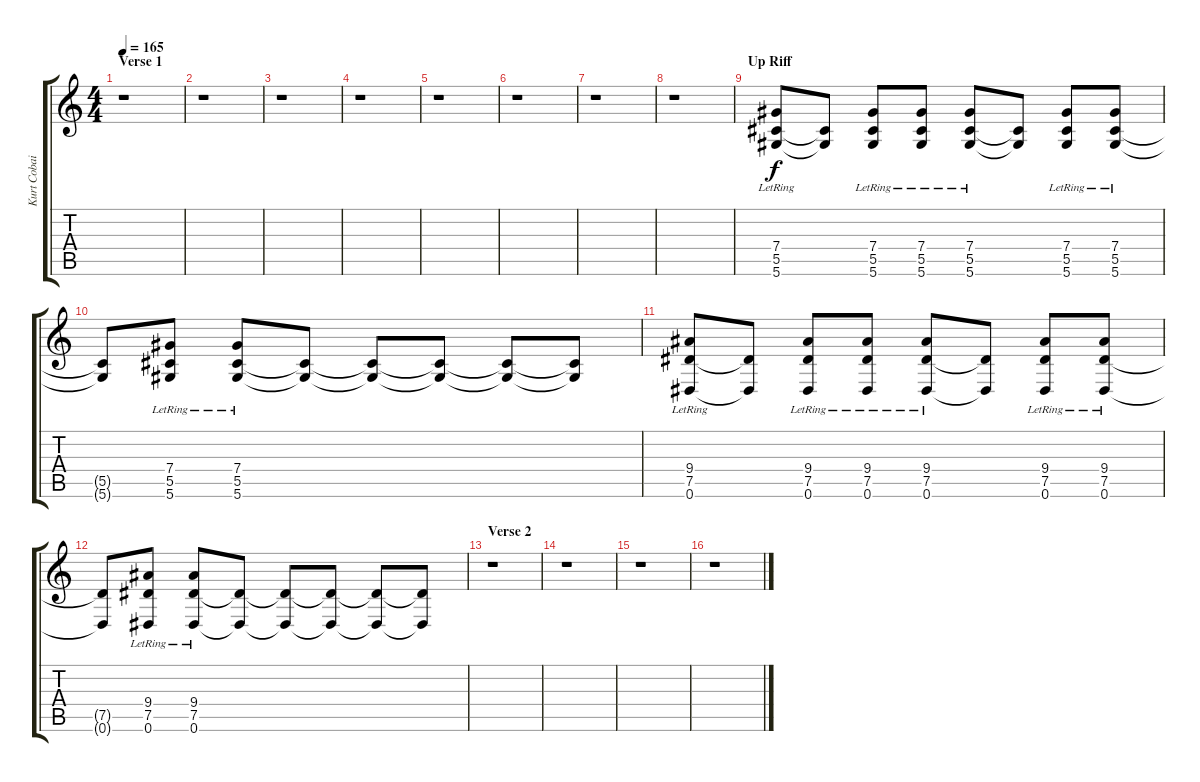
\track ("Kurt Cobain Dist." "Kurt Cobai") {instrument distortionguitar}
\staff {score tabs}
\tuning (Eb4 Bb3 Gb3 Db3 Ab2 Eb2) {hide}
\ts (4 4)
\section ("" "Verse 1")
\tempo 165
\clef g2
\ks c
r.1{dy f} |
r.1 |
r.1 |
r.1 |
r.1 |
r.1 |
r.1 |
r.1 |
\section ("" "Up Riff")
(7.4 5.5{lr} 5.6{lr}).8 (5.5{t} 5.6{t}).8 (7.4 5.5{lr} 5.6{lr}).8 (7.4 5.5{lr} 5.6{lr}).8 (7.4 5.5{lr} 5.6{lr}).8 (5.5{t} 5.6{t}).8 (7.4 5.5{lr} 5.6{lr}).8 (7.4 5.5{lr} 5.6{lr}).8 |
(5.5{t} 5.6{t}).8 (7.4 5.5{lr} 5.6{lr}).8 (7.4 5.5{lr} 5.6{lr}).8 (5.5{t} 5.6{t}).8 (5.5{t} 5.6{t}).8 (5.5{t} 5.6{t}).8 (5.5{t} 5.6{t}).8 (5.5{t} 5.6{t}).8 |
(9.4 7.5{lr} 0.6{lr}).8 (7.5{t} 0.6{t}).8 (9.4 7.5{lr} 0.6{lr}).8 (9.4 7.5{lr} 0.6{lr}).8 (9.4 7.5{lr} 0.6{lr}).8 (7.5{t} 0.6{t}).8 (9.4 7.5{lr} 0.6{lr}).8 (9.4 7.5{lr} 0.6{lr}).8 |
(7.5{t} 0.6{t}).8 (9.4 7.5{lr} 0.6{lr}).8 (9.4 7.5{lr} 0.6{lr}).8 (7.5{t} 0.6{t}).8 (7.5{t} 0.6{t}).8 (7.5{t} 0.6{t}).8 (7.5{t} 0.6{t}).8 (7.5{t} 0.6{t}).8 |
\section ("" "Verse 2")
r.1 |
r.1 |
r.1 |
r.1
